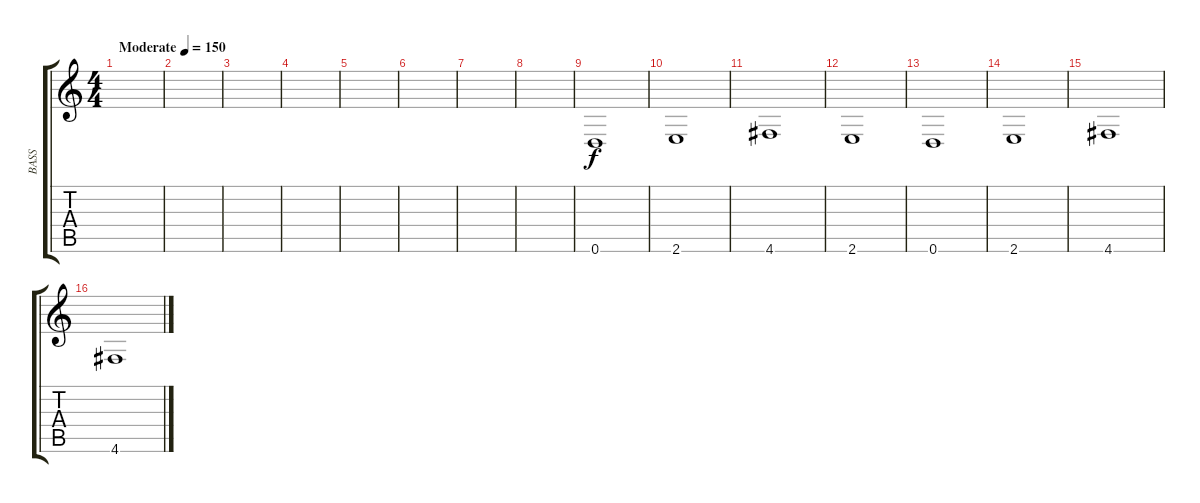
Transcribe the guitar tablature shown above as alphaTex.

\track ("BASS" "BASS") {instrument electricbasspick}
\staff {score tabs}
\tuning (E4 B3 G3 D3 A2 D2) {hide}
\ts (4 4)
\tempo (150 "Moderate")
\clef g2
\ks c
|
|
|
|
|
|
|
|
0.6.1 |
2.6.1 |
4.6.1 |
2.6.1 |
0.6.1 |
2.6.1 |
4.6.1 |
4.6.1
